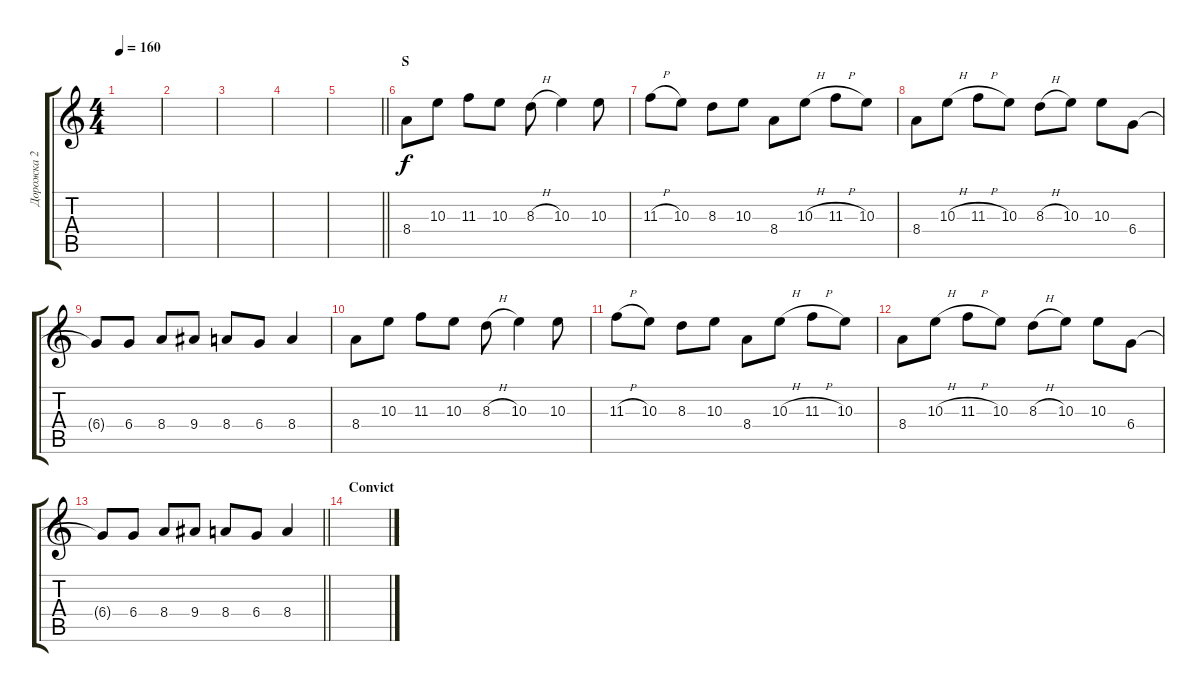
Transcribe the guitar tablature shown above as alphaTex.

\track ("Дорожка 2" "Дорожка 2") {instrument overdrivenguitar}
\staff {score tabs}
\tuning (Eb4 Bb3 Gb3 Db3 Ab2 Eb2) {hide}
\ts (4 4)
\tempo 160
\clef g2
\ks c
|
|
|
|
\barLineRight lightlight
|
\section ("" "S")
8.4.8 10.3.8 11.3.8 10.3.8 8.3{h}.8 10.3.4 10.3.8 |
11.3{h}.8 10.3.8 8.3.8 10.3.8 8.4.8 10.3{h}.8 11.3{h}.8 10.3.8 |
8.4.8 10.3{h}.8 11.3{h}.8 10.3.8 8.3{h}.8 10.3.8 10.3.8 6.4.8 |
6.4{t}.8 6.4.8 8.4.8 9.4.8 8.4.8 6.4.8 8.4.4 |
8.4.8 10.3.8 11.3.8 10.3.8 8.3{h}.8 10.3.4 10.3.8 |
11.3{h}.8 10.3.8 8.3.8 10.3.8 8.4.8 10.3{h}.8 11.3{h}.8 10.3.8 |
8.4.8 10.3{h}.8 11.3{h}.8 10.3.8 8.3{h}.8 10.3.8 10.3.8 6.4.8 |
\barLineRight lightlight
6.4{t}.8 6.4.8 8.4.8 9.4.8 8.4.8 6.4.8 8.4.4 |
\section ("" "Convict")
